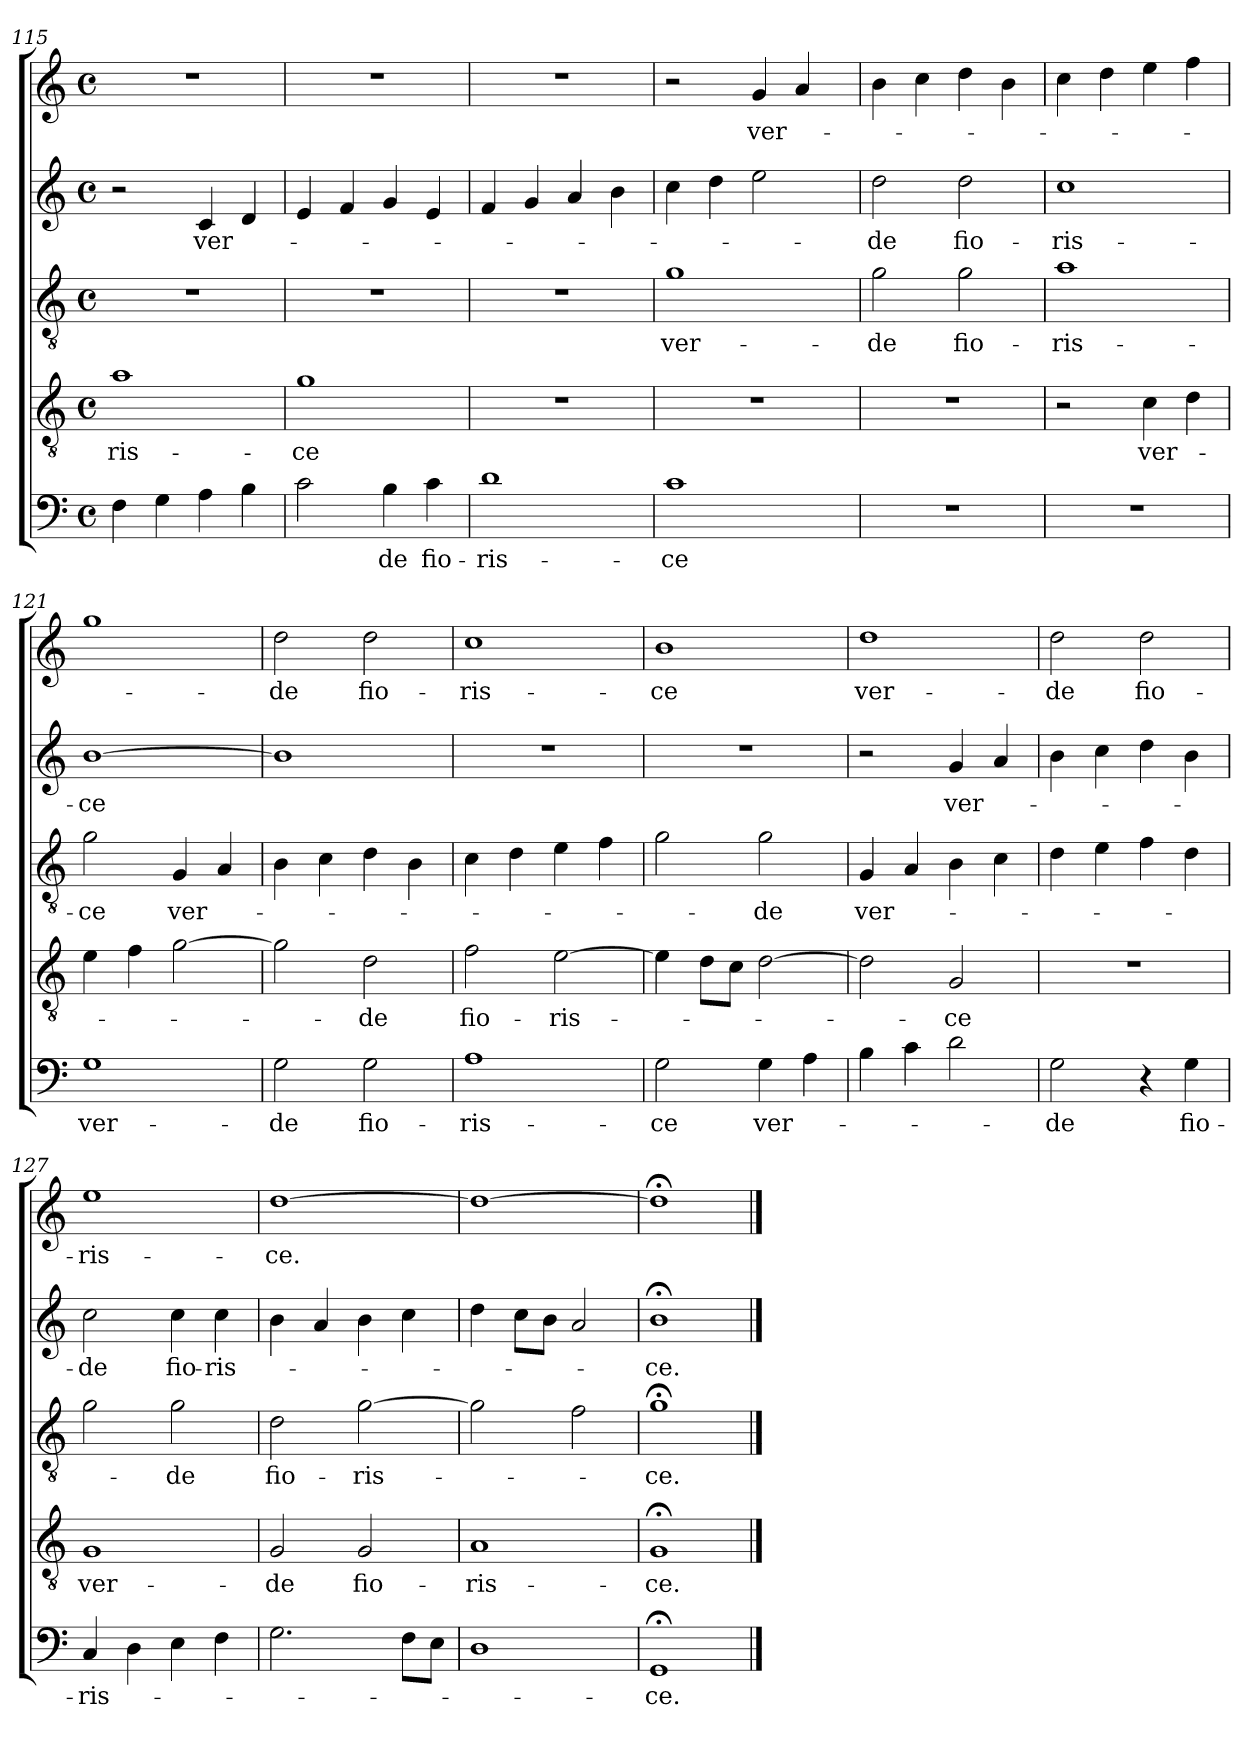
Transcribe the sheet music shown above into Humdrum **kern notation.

**kern	**text	**kern	**text	**kern	**text	**kern	**text	**kern	**text
*part5	*part5	*part4	*part4	*part3	*part3	*part2	*part2	*part1	*part1
*staff5	*staff5	*staff4	*staff4	*staff3	*staff3	*staff2	*staff2	*staff1	*staff1
*clefF4	*	*clefGv2	*	*clefGv2	*	*clefG2	*	*clefG2	*
*k[]	*	*k[]	*	*k[]	*	*k[]	*	*k[]	*
*C:	*	*C:	*	*C:	*	*C:	*	*C:	*
*M4/4	*	*M4/4	*	*M4/4	*	*M4/4	*	*M4/4	*
*met(c)	*	*met(c)	*	*met(c)	*	*met(c)	*	*met(c)	*
=115	=115	=115	=115	=115	=115	=115	=115	=115	=115
4F\	.	1a	-ris-	1r	.	2r	.	1r	.
4G\	.	.	.	.	.	.	.	.	.
4A\	.	.	.	.	.	4c/	ver-	.	.
4B\	.	.	.	.	.	4d/	.	.	.
=116	=116	=116	=116	=116	=116	=116	=116	=116	=116
2c\	.	1g	-ce	1r	.	4e/	.	1r	.
.	.	.	.	.	.	4f/	.	.	.
4B\	-de	.	.	.	.	4g/	.	.	.
4c\	fio-	.	.	.	.	4e/	.	.	.
=117	=117	=117	=117	=117	=117	=117	=117	=117	=117
1d	-ris-	1r	.	1r	.	4f/	.	1r	.
.	.	.	.	.	.	4g/	.	.	.
.	.	.	.	.	.	4a/	.	.	.
.	.	.	.	.	.	4b\	.	.	.
=118	=118	=118	=118	=118	=118	=118	=118	=118	=118
1c	-ce	1r	.	1g	ver-	4cc\	.	2r	.
.	.	.	.	.	.	4dd\	.	.	.
.	.	.	.	.	.	2ee\	.	4g/	ver-
.	.	.	.	.	.	.	.	4a/	.
!!LO:LB:g=z
=119	=119	=119	=119	=119	=119	=119	=119	=119	=119
1r	.	1r	.	2g\	-de	2dd\	-de	4b\	.
.	.	.	.	.	.	.	.	4cc\	.
.	.	.	.	2g\	fio-	2dd\	fio-	4dd\	.
.	.	.	.	.	.	.	.	4b\	.
=120	=120	=120	=120	=120	=120	=120	=120	=120	=120
1r	.	2r	.	1a	-ris-	1cc	-ris-	4cc\	.
.	.	.	.	.	.	.	.	4dd\	.
.	.	4c\	ver-	.	.	.	.	4ee\	.
.	.	4d\	.	.	.	.	.	4ff\	.
=121	=121	=121	=121	=121	=121	=121	=121	=121	=121
1G	ver-	4e\	.	2g\	-ce	[1b	-ce	1gg	.
.	.	4f\	.	.	.	.	.	.	.
.	.	[2g\	.	4G/	ver-	.	.	.	.
.	.	.	.	4A/	.	.	.	.	.
=122	=122	=122	=122	=122	=122	=122	=122	=122	=122
2G\	-de	2g\]	.	4B\	.	1b]	.	2dd\	-de
.	.	.	.	4c\	.	.	.	.	.
2G\	fio-	2d\	-de	4d\	.	.	.	2dd\	fio-
.	.	.	.	4B\	.	.	.	.	.
=123	=123	=123	=123	=123	=123	=123	=123	=123	=123
1A	-ris-	2f\	fio-	4c\	.	1r	.	1cc	-ris-
.	.	.	.	4d\	.	.	.	.	.
.	.	[2e\	-ris-	4e\	.	.	.	.	.
.	.	.	.	4f\	.	.	.	.	.
=124	=124	=124	=124	=124	=124	=124	=124	=124	=124
2G\	-ce	4e\]	.	2g\	.	1r	.	1b	-ce
.	.	8d\L	.	.	.	.	.	.	.
.	.	8c\J	.	.	.	.	.	.	.
4G\	ver-	[2d\	.	2g\	-de	.	.	.	.
4A\	.	.	.	.	.	.	.	.	.
!!LO:LB:g=z
=125	=125	=125	=125	=125	=125	=125	=125	=125	=125
4B\	.	2d\]	.	4G/	ver-	2r	.	1dd	ver-
4c\	.	.	.	4A/	.	.	.	.	.
2d\	.	2G/	-ce	4B\	.	4g/	ver-	.	.
.	.	.	.	4c\	.	4a/	.	.	.
=126	=126	=126	=126	=126	=126	=126	=126	=126	=126
2G\	-de	1r	.	4d\	.	4b\	.	2dd\	-de
.	.	.	.	4e\	.	4cc\	.	.	.
4r	.	.	.	4f\	.	4dd\	.	2dd\	fio-
4G\	fio-	.	.	4d\	.	4b\	.	.	.
=127	=127	=127	=127	=127	=127	=127	=127	=127	=127
4C/	-ris-	1G	ver-	2g\	.	2cc\	-de	1ee	-ris-
4D\	.	.	.	.	.	.	.	.	.
4E\	.	.	.	2g\	-de	4cc\	fio-	.	.
4F\	.	.	.	.	.	4cc\	-ris-	.	.
=128	=128	=128	=128	=128	=128	=128	=128	=128	=128
2.G\	.	2G/	-de	2d\	fio-	4b\	.	[1dd	-ce.
.	.	.	.	.	.	4a/	.	.	.
.	.	2G/	fio-	[2g\	-ris-	4b\	.	.	.
8F\L	.	.	.	.	.	4cc\	.	.	.
8E\J	.	.	.	.	.	.	.	.	.
=129	=129	=129	=129	=129	=129	=129	=129	=129	=129
1D	.	1A	-ris-	2g\]	.	4dd\	.	1dd_	.
.	.	.	.	.	.	8cc\L	.	.	.
.	.	.	.	.	.	8b\J	.	.	.
.	.	.	.	2f\	.	2a/	.	.	.
=130	=130	=130	=130	=130	=130	=130	=130	=130	=130
1GG;<	-ce.	1G;<	-ce.	1g;<	-ce.	1b;<	-ce.	1dd;<]	.
==	==	==	==	==	==	==	==	==	==
*-	*-	*-	*-	*-	*-	*-	*-	*-	*-
